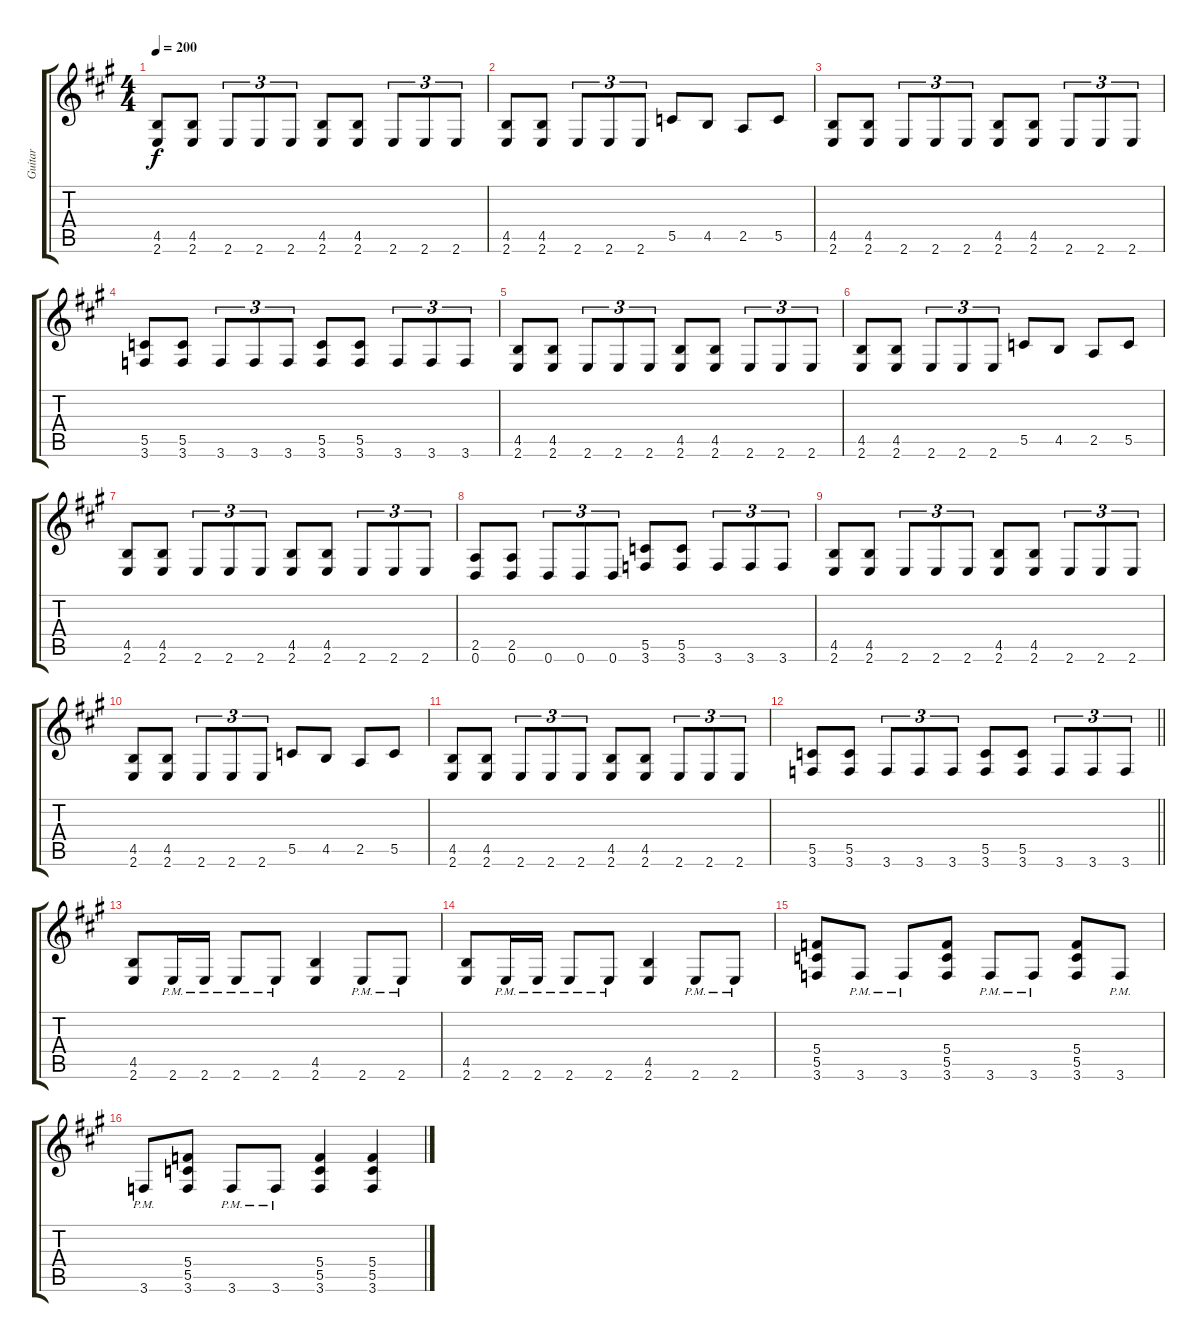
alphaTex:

\track ("Guitar" "Guitar") {instrument distortionguitar}
\staff {score tabs}
\tuning (D4 A3 F3 C3 G2 D2) {hide}
\ts (4 4)
\tempo 200
\clef g2
\ks f#minor
(4.5 2.6).8{dy f} (4.5 2.6).8 2.6.8{tu (3 2)} 2.6.8{tu (3 2)} 2.6.8{tu (3 2)} (4.5 2.6).8 (4.5 2.6).8 2.6.8{tu (3 2)} 2.6.8{tu (3 2)} 2.6.8{tu (3 2)} |
(4.5 2.6).8 (4.5 2.6).8 2.6.8{tu (3 2)} 2.6.8{tu (3 2)} 2.6.8{tu (3 2)} 5.5.8 4.5.8 2.5.8 5.5.8 |
(4.5 2.6).8 (4.5 2.6).8 2.6.8{tu (3 2)} 2.6.8{tu (3 2)} 2.6.8{tu (3 2)} (4.5 2.6).8 (4.5 2.6).8 2.6.8{tu (3 2)} 2.6.8{tu (3 2)} 2.6.8{tu (3 2)} |
(5.5 3.6).8 (5.5 3.6).8 3.6.8{tu (3 2)} 3.6.8{tu (3 2)} 3.6.8{tu (3 2)} (5.5 3.6).8 (5.5 3.6).8 3.6.8{tu (3 2)} 3.6.8{tu (3 2)} 3.6.8{tu (3 2)} |
(4.5 2.6).8 (4.5 2.6).8 2.6.8{tu (3 2)} 2.6.8{tu (3 2)} 2.6.8{tu (3 2)} (4.5 2.6).8 (4.5 2.6).8 2.6.8{tu (3 2)} 2.6.8{tu (3 2)} 2.6.8{tu (3 2)} |
(4.5 2.6).8 (4.5 2.6).8 2.6.8{tu (3 2)} 2.6.8{tu (3 2)} 2.6.8{tu (3 2)} 5.5.8 4.5.8 2.5.8 5.5.8 |
(4.5 2.6).8 (4.5 2.6).8 2.6.8{tu (3 2)} 2.6.8{tu (3 2)} 2.6.8{tu (3 2)} (4.5 2.6).8 (4.5 2.6).8 2.6.8{tu (3 2)} 2.6.8{tu (3 2)} 2.6.8{tu (3 2)} |
(2.5 0.6).8 (2.5 0.6).8 0.6.8{tu (3 2)} 0.6.8{tu (3 2)} 0.6.8{tu (3 2)} (5.5 3.6).8 (5.5 3.6).8 3.6.8{tu (3 2)} 3.6.8{tu (3 2)} 3.6.8{tu (3 2)} |
(4.5 2.6).8 (4.5 2.6).8 2.6.8{tu (3 2)} 2.6.8{tu (3 2)} 2.6.8{tu (3 2)} (4.5 2.6).8 (4.5 2.6).8 2.6.8{tu (3 2)} 2.6.8{tu (3 2)} 2.6.8{tu (3 2)} |
(4.5 2.6).8 (4.5 2.6).8 2.6.8{tu (3 2)} 2.6.8{tu (3 2)} 2.6.8{tu (3 2)} 5.5.8 4.5.8 2.5.8 5.5.8 |
(4.5 2.6).8 (4.5 2.6).8 2.6.8{tu (3 2)} 2.6.8{tu (3 2)} 2.6.8{tu (3 2)} (4.5 2.6).8 (4.5 2.6).8 2.6.8{tu (3 2)} 2.6.8{tu (3 2)} 2.6.8{tu (3 2)} |
\barLineRight lightlight
(5.5 3.6).8 (5.5 3.6).8 3.6.8{tu (3 2)} 3.6.8{tu (3 2)} 3.6.8{tu (3 2)} (5.5 3.6).8 (5.5 3.6).8 3.6.8{tu (3 2)} 3.6.8{tu (3 2)} 3.6.8{tu (3 2)} |
(4.5 2.6).8 2.6{pm}.16 2.6{pm}.16 2.6{pm}.8 2.6{pm}.8 (4.5 2.6).4 2.6{pm}.8 2.6{pm}.8 |
(4.5 2.6).8 2.6{pm}.16 2.6{pm}.16 2.6{pm}.8 2.6{pm}.8 (4.5 2.6).4 2.6{pm}.8 2.6{pm}.8 |
(5.4 5.5 3.6).8 3.6{pm}.8 3.6{pm}.8 (5.4 5.5 3.6).8 3.6{pm}.8 3.6{pm}.8 (5.4 5.5 3.6).8 3.6{pm}.8 |
3.6{pm}.8 (5.4 5.5 3.6).8 3.6{pm}.8 3.6{pm}.8 (5.4 5.5 3.6).4 (5.4 5.5 3.6).4
